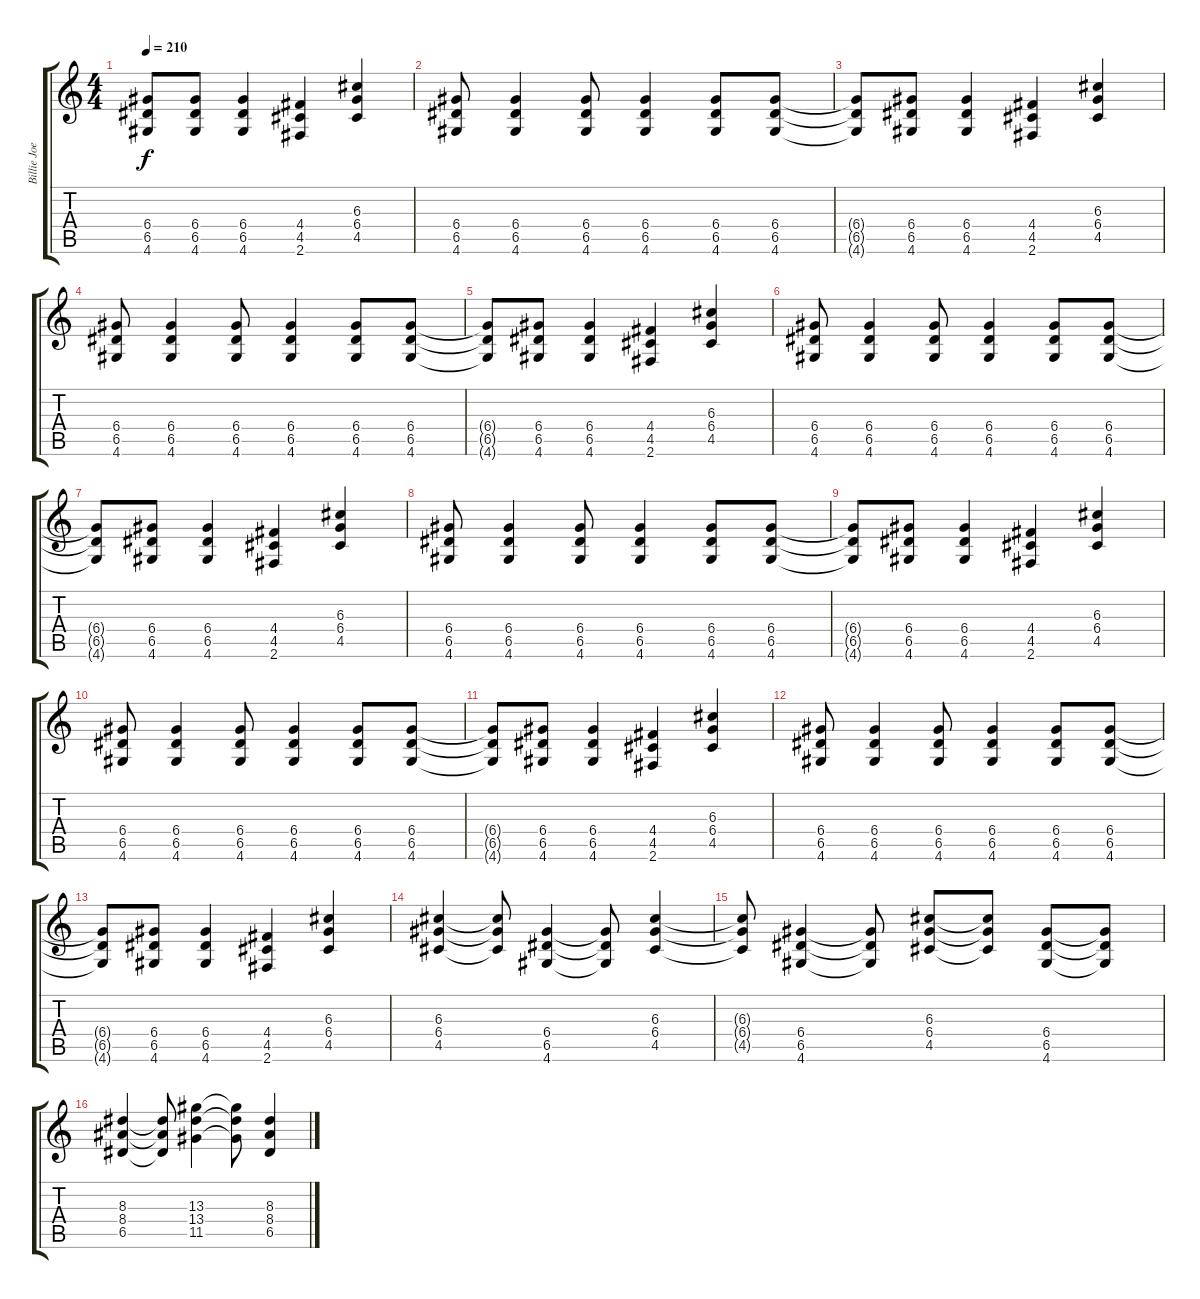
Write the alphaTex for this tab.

\track ("Billie Joe" "Billie Joe") {instrument distortionguitar}
\staff {score tabs}
\tuning (E4 B3 G3 D3 A2 E2) {hide}
\ts (4 4)
\tempo 210
\clef g2
\ks c
(6.4{t} 6.5{t} 4.6{t}).8{dy f} (6.4 6.5 4.6).8 (6.4 6.5 4.6).4 (4.4 4.5 2.6).4 (6.3 6.4 4.5).4 |
(6.4 6.5 4.6).8 (6.4 6.5 4.6).4 (6.4 6.5 4.6).8 (6.4 6.5 4.6).4 (6.4 6.5 4.6).8 (6.4 6.5 4.6).8 |
(6.4{t} 6.5{t} 4.6{t}).8 (6.4 6.5 4.6).8 (6.4 6.5 4.6).4 (4.4 4.5 2.6).4 (6.3 6.4 4.5).4 |
(6.4 6.5 4.6).8 (6.4 6.5 4.6).4 (6.4 6.5 4.6).8 (6.4 6.5 4.6).4 (6.4 6.5 4.6).8 (6.4 6.5 4.6).8 |
(6.4{t} 6.5{t} 4.6{t}).8 (6.4 6.5 4.6).8 (6.4 6.5 4.6).4 (4.4 4.5 2.6).4 (6.3 6.4 4.5).4 |
(6.4 6.5 4.6).8 (6.4 6.5 4.6).4 (6.4 6.5 4.6).8 (6.4 6.5 4.6).4 (6.4 6.5 4.6).8 (6.4 6.5 4.6).8 |
(6.4{t} 6.5{t} 4.6{t}).8 (6.4 6.5 4.6).8 (6.4 6.5 4.6).4 (4.4 4.5 2.6).4 (6.3 6.4 4.5).4 |
(6.4 6.5 4.6).8 (6.4 6.5 4.6).4 (6.4 6.5 4.6).8 (6.4 6.5 4.6).4 (6.4 6.5 4.6).8 (6.4 6.5 4.6).8 |
(6.4{t} 6.5{t} 4.6{t}).8 (6.4 6.5 4.6).8 (6.4 6.5 4.6).4 (4.4 4.5 2.6).4 (6.3 6.4 4.5).4 |
(6.4 6.5 4.6).8 (6.4 6.5 4.6).4 (6.4 6.5 4.6).8 (6.4 6.5 4.6).4 (6.4 6.5 4.6).8 (6.4 6.5 4.6).8 |
(6.4{t} 6.5{t} 4.6{t}).8 (6.4 6.5 4.6).8 (6.4 6.5 4.6).4 (4.4 4.5 2.6).4 (6.3 6.4 4.5).4 |
(6.4 6.5 4.6).8 (6.4 6.5 4.6).4 (6.4 6.5 4.6).8 (6.4 6.5 4.6).4 (6.4 6.5 4.6).8 (6.4 6.5 4.6).8 |
(6.4{t} 6.5{t} 4.6{t}).8 (6.4 6.5 4.6).8 (6.4 6.5 4.6).4 (4.4 4.5 2.6).4 (6.3 6.4 4.5).4 |
(6.3 6.4 4.5).4 (6.3{t} 6.4{t} 4.5{t}).8 (6.4 6.5 4.6).4 (6.4{t} 6.5{t} 4.6{t}).8 (6.3 6.4 4.5).4 |
(6.3{t} 6.4{t} 4.5{t}).8 (6.4 6.5 4.6).4 (6.4{t} 6.5{t} 4.6{t}).8 (6.3 6.4 4.5).8 (6.3{t} 6.4{t} 4.5{t}).8 (6.4 6.5 4.6).8 (6.4{t} 6.5{t} 4.6{t}).8 |
(8.3 8.4 6.5).4 (8.3{t} 8.4{t} 6.5{t}).8 (13.3 13.4 11.5).4 (13.3{t} 13.4{t} 11.5{t}).8 (8.3 8.4 6.5).4
